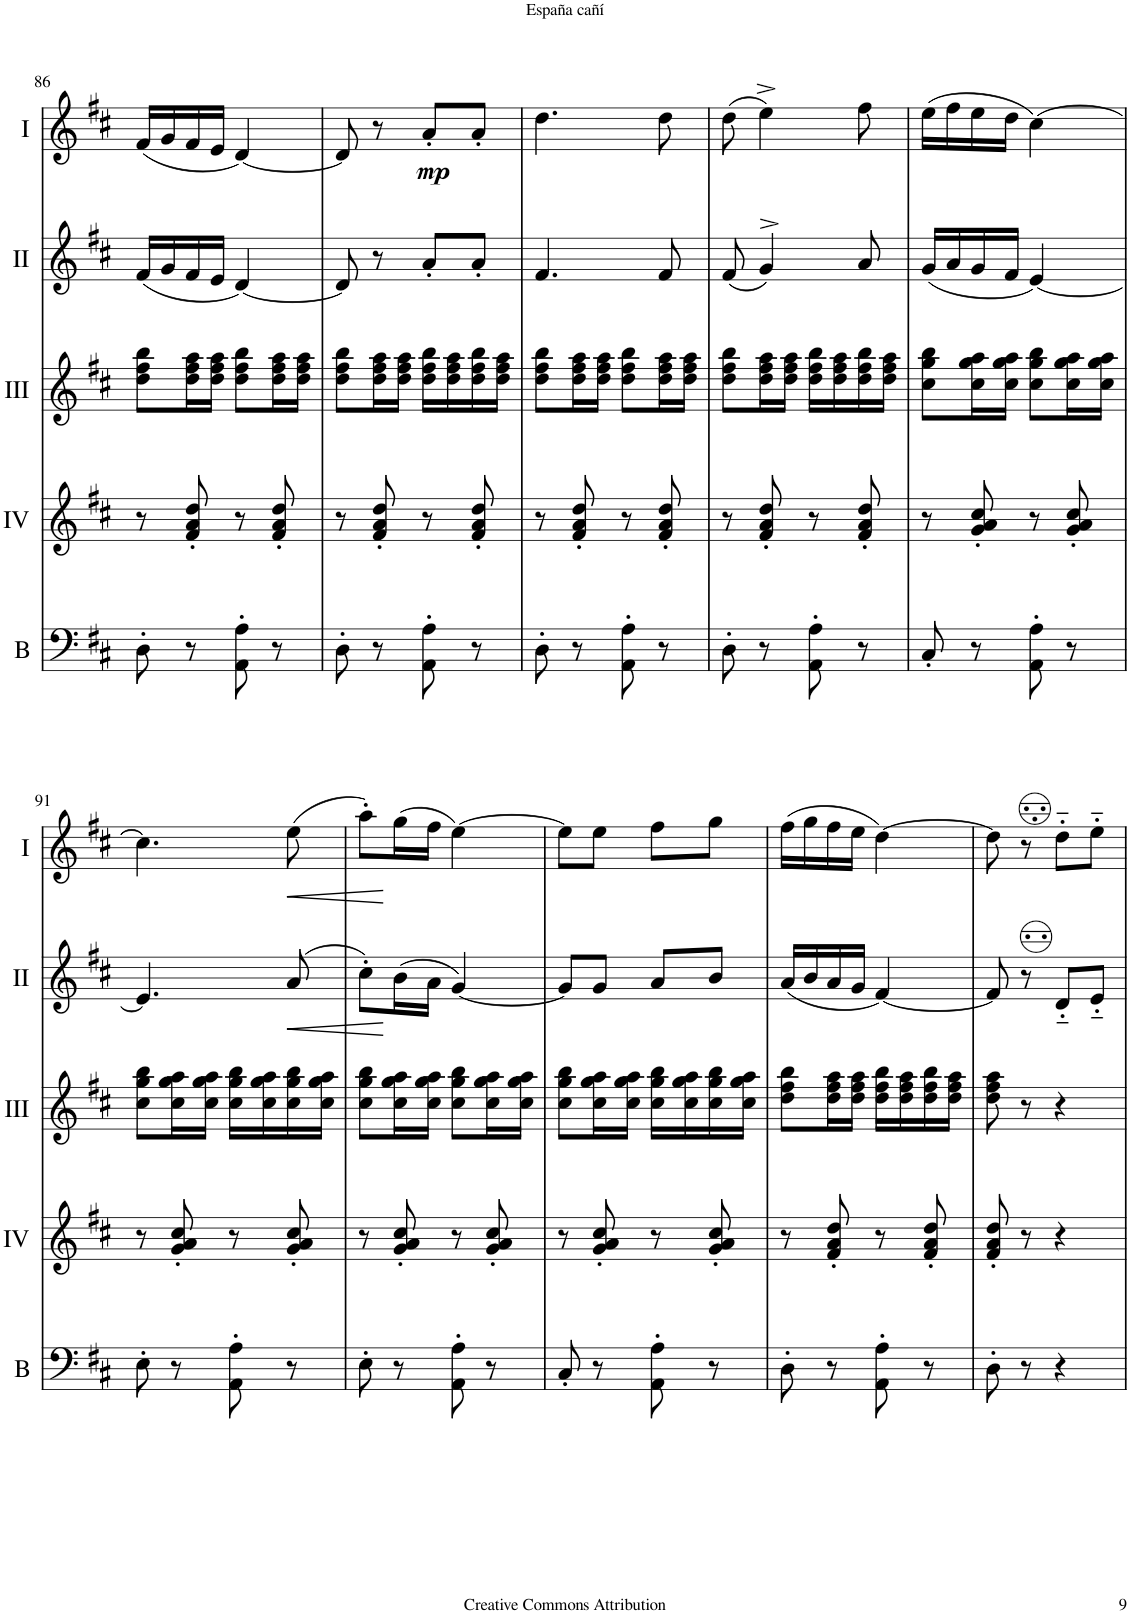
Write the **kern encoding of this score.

**kern	**kern	**kern	**kern	**dynam	**kern	**dynam
*part5	*part4	*part3	*part2	*part2	*part1	*part1
*staff5	*staff4	*staff3	*staff2	*staff2	*staff1	*staff1
*I"Bass	*I"Acc. 4	*I"Acc. 3	*I"Acc. 2	*	*I"Acc. 1	*
*I'B	*	*	*	*	*	*
!!LO:PB:g=z
*clefF4	*clefG2	*clefG2	*clefG2	*	*clefG2	*
*Trd7c12	*Trd7c12	*	*	*	*	*
*k[f#c#]	*k[f#c#]	*k[f#c#]	*k[f#c#]	*	*k[f#c#]	*
*M2/4	*M2/4	*M2/4	*M2/4	*	*M2/4	*
=86	=86	=86	=86	=86	=86	=86
8D'\	8r	8dd\ 8ff#\ 8bb\L	(16f#/LL	.	(16f#/LL	.
.	.	.	16g/	.	16g/	.
8r	8f#/' 8a/' 8dd/'	16dd\ 16ff#\ 16aa\L	16f#/	.	16f#/	.
.	.	16dd\ 16ff#\ 16aa\JJ	16e/JJ	.	16e/JJ	.
8AA\' 8A\'	8r	8dd\ 8ff#\ 8bb\L	[4d/)	.	[4d/)	.
8r	8f#/' 8a/' 8dd/'	16dd\ 16ff#\ 16aa\L	.	.	.	.
.	.	16dd\ 16ff#\ 16aa\JJ	.	.	.	.
=87	=87	=87	=87	=87	=87	=87
8D'\	8r	8dd\ 8ff#\ 8bb\L	8d/]	.	8d/]	.
8r	8f#/' 8a/' 8dd/'	16dd\ 16ff#\ 16aa\L	8r	.	8r	.
.	.	16dd\ 16ff#\ 16aa\JJ	.	.	.	.
!	!	!	!	!	!	!LO:DY:b
8AA\' 8A\'	8r	16dd\ 16ff#\ 16bb\LL	8a'/L	.	8a'/L	mp
.	.	16dd\ 16ff#\ 16aa\	.	.	.	.
8r	8f#/' 8a/' 8dd/'	16dd\ 16ff#\ 16bb\	8a'/J	.	8a'/J	.
.	.	16dd\ 16ff#\ 16aa\JJ	.	.	.	.
=88	=88	=88	=88	=88	=88	=88
8D'\	8r	8dd\ 8ff#\ 8bb\L	4.f#/	.	4.dd\	.
8r	8f#/' 8a/' 8dd/'	16dd\ 16ff#\ 16aa\L	.	.	.	.
.	.	16dd\ 16ff#\ 16aa\JJ	.	.	.	.
8AA\' 8A\'	8r	8dd\ 8ff#\ 8bb\L	.	.	.	.
8r	8f#/' 8a/' 8dd/'	16dd\ 16ff#\ 16aa\L	8f#/	.	8dd\	.
.	.	16dd\ 16ff#\ 16aa\JJ	.	.	.	.
=89	=89	=89	=89	=89	=89	=89
8D'\	8r	8dd\ 8ff#\ 8bb\L	(8f#/	.	(8dd\	.
8r	8f#/' 8a/' 8dd/'	16dd\ 16ff#\ 16aa\L	4g^>/)	.	4ee^\)	.
.	.	16dd\ 16ff#\ 16aa\JJ	.	.	.	.
8AA\' 8A\'	8r	16dd\ 16ff#\ 16bb\LL	.	.	.	.
.	.	16dd\ 16ff#\ 16aa\	.	.	.	.
8r	8f#/' 8a/' 8dd/'	16dd\ 16ff#\ 16bb\	8a/	.	8ff#\	.
.	.	16dd\ 16ff#\ 16aa\JJ	.	.	.	.
=90	=90	=90	=90	=90	=90	=90
8C#'/	8r	8cc#\ 8gg\ 8bb\L	(16g/LL	.	(16ee\LL	.
.	.	.	16a/	.	16ff#\	.
8r	8g/' 8a/' 8cc#/'	16cc#\ 16gg\ 16aa\L	16g/	.	16ee\	.
.	.	16cc#\ 16gg\ 16aa\JJ	16f#/JJ	.	16dd\JJ	.
8AA\' 8A\'	8r	8cc#\ 8gg\ 8bb\L	[4e/)	.	[4cc#\)	.
8r	8g/' 8a/' 8cc#/'	16cc#\ 16gg\ 16aa\L	.	.	.	.
.	.	16cc#\ 16gg\ 16aa\JJ	.	.	.	.
!!LO:LB:g=z
=91	=91	=91	=91	=91	=91	=91
8E'\	8r	8cc#\ 8gg\ 8bb\L	4.e/]	.	4.cc#\]	.
8r	8g/' 8a/' 8cc#/'	16cc#\ 16gg\ 16aa\L	.	.	.	.
.	.	16cc#\ 16gg\ 16aa\JJ	.	.	.	.
8AA\' 8A\'	8r	16cc#\ 16gg\ 16bb\LL	.	.	.	.
.	.	16cc#\ 16gg\ 16aa\	.	.	.	.
!	!	!	!	!LO:HP:b	!	!LO:HP:b
8r	8g/' 8a/' 8cc#/'	16cc#\ 16gg\ 16bb\	(8a/	<	(8ee\	<
.	.	16cc#\ 16gg\ 16aa\JJ	.	.	.	.
=92	=92	=92	=92	=92	=92	=92
8E'\	8r	8cc#\ 8gg\ 8bb\L	8cc#'\L)	.	8aa'\L)	.
8r	8g/' 8a/' 8cc#/'	16cc#\ 16gg\ 16aa\L	(16b\L	[	(16gg\L	[
.	.	16cc#\ 16gg\ 16aa\JJ	16a\JJ	.	16ff#\JJ	.
8AA\' 8A\'	8r	8cc#\ 8gg\ 8bb\L	[4g/)	.	[4ee\)	.
8r	8g/' 8a/' 8cc#/'	16cc#\ 16gg\ 16aa\L	.	.	.	.
.	.	16cc#\ 16gg\ 16aa\JJ	.	.	.	.
=93	=93	=93	=93	=93	=93	=93
8C#'/	8r	8cc#\ 8gg\ 8bb\L	8g/L]	.	8ee\L]	.
8r	8g/' 8a/' 8cc#/'	16cc#\ 16gg\ 16aa\L	8g/J	.	8ee\J	.
.	.	16cc#\ 16gg\ 16aa\JJ	.	.	.	.
8AA\' 8A\'	8r	16cc#\ 16gg\ 16bb\LL	8a/L	.	8ff#\L	.
.	.	16cc#\ 16gg\ 16aa\	.	.	.	.
8r	8g/' 8a/' 8cc#/'	16cc#\ 16gg\ 16bb\	8b/J	.	8gg\J	.
.	.	16cc#\ 16gg\ 16aa\JJ	.	.	.	.
=94	=94	=94	=94	=94	=94	=94
8D'\	8r	8dd\ 8ff#\ 8bb\L	(16a/LL	.	(16ff#\LL	.
.	.	.	16b/	.	16gg\	.
8r	8f#/' 8a/' 8dd/'	16dd\ 16ff#\ 16aa\L	16a/	.	16ff#\	.
.	.	16dd\ 16ff#\ 16aa\JJ	16g/JJ	.	16ee\JJ	.
8AA\' 8A\'	8r	16dd\ 16ff#\ 16bb\LL	[4f#/)	.	[4dd\)	.
.	.	16dd\ 16ff#\ 16aa\	.	.	.	.
8r	8f#/' 8a/' 8dd/'	16dd\ 16ff#\ 16bb\	.	.	.	.
.	.	16dd\ 16ff#\ 16aa\JJ	.	.	.	.
=95	=95	=95	=95	=95	=95	=95
8D'\	8f#/' 8a/' 8dd/'	8dd\ 8ff#\ 8aa\	8f#/]	.	8dd\]	.
8r	8r	8r	8r	.	8r	.
4r	4r	4r	8d'~/L	.	8dd'~\L	.
.	.	.	8e'~/J	.	8ee'~\J	.
=	=	=	=	=	=	=
*-	*-	*-	*-	*-	*-	*-
